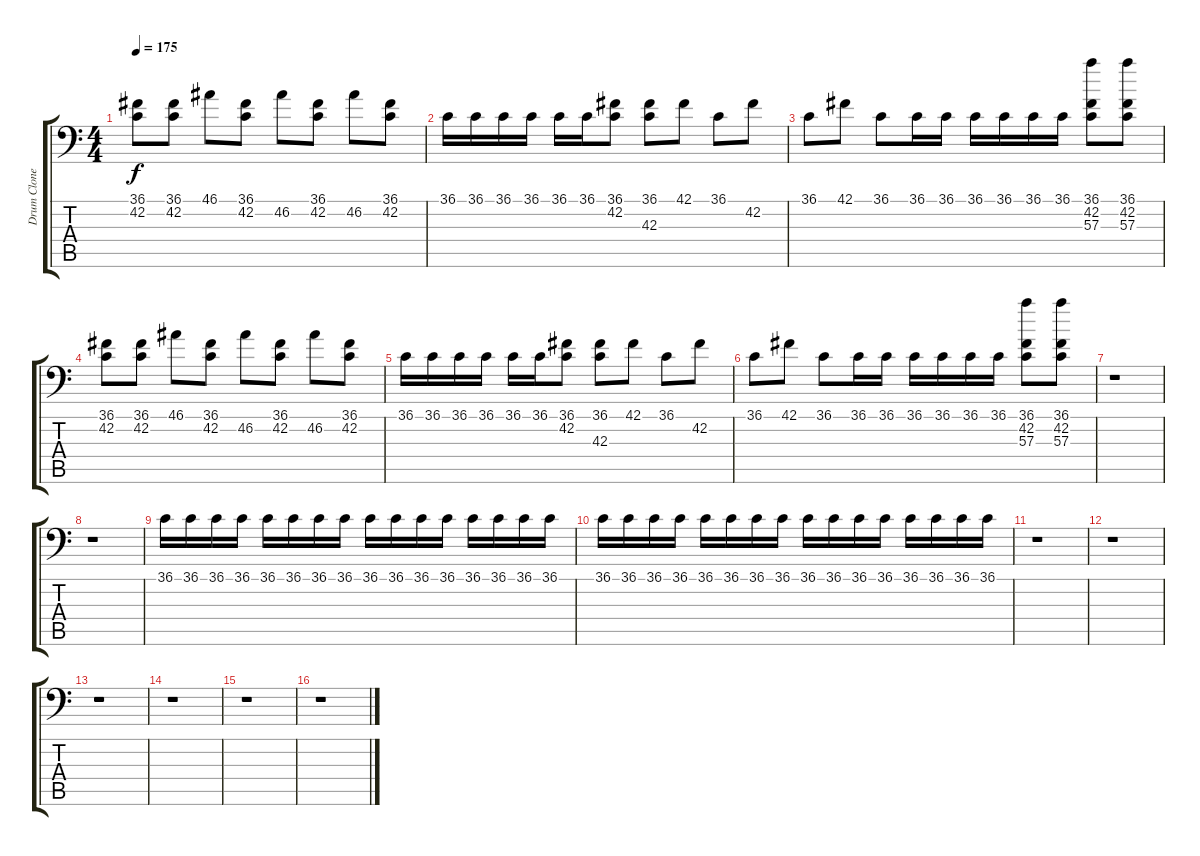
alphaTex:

\track ("Drum Clone" "Drum Clone") {instrument acousticgrandpiano}
\staff {score tabs}
\tuning (C-1 C-1 C-1 C-1 C-1 C-1) {hide}
\ts (4 4)
\tempo 175
\clef f4
\ks c
(36.1 42.2).8{dy f} (36.1 42.2).8 46.1.8 (36.1 42.2).8 46.2.8 (36.1 42.2).8 46.2.8 (36.1 42.2).8 |
36.1.16 36.1.16 36.1.16 36.1.16 36.1.16 36.1.16 (36.1 42.2).8 (36.1 42.3).8 42.1.8 36.1.8 42.2.8 |
36.1.8 42.1.8 36.1.8 36.1.16 36.1.16 36.1.16 36.1.16 36.1.16 36.1.16 (36.1 42.2 57.3).8 (36.1 42.2 57.3).8 |
(36.1 42.2).8 (36.1 42.2).8 46.1.8 (36.1 42.2).8 46.2.8 (36.1 42.2).8 46.2.8 (36.1 42.2).8 |
36.1.16 36.1.16 36.1.16 36.1.16 36.1.16 36.1.16 (36.1 42.2).8 (36.1 42.3).8 42.1.8 36.1.8 42.2.8 |
36.1.8 42.1.8 36.1.8 36.1.16 36.1.16 36.1.16 36.1.16 36.1.16 36.1.16 (36.1 42.2 57.3).8 (36.1 42.2 57.3).8 |
r.1 |
r.1 |
36.1.16 36.1.16 36.1.16 36.1.16 36.1.16 36.1.16 36.1.16 36.1.16 36.1.16 36.1.16 36.1.16 36.1.16 36.1.16 36.1.16 36.1.16 36.1.16 |
36.1.16 36.1.16 36.1.16 36.1.16 36.1.16 36.1.16 36.1.16 36.1.16 36.1.16 36.1.16 36.1.16 36.1.16 36.1.16 36.1.16 36.1.16 36.1.16 |
r.1 |
r.1 |
r.1 |
r.1 |
r.1 |
r.1
